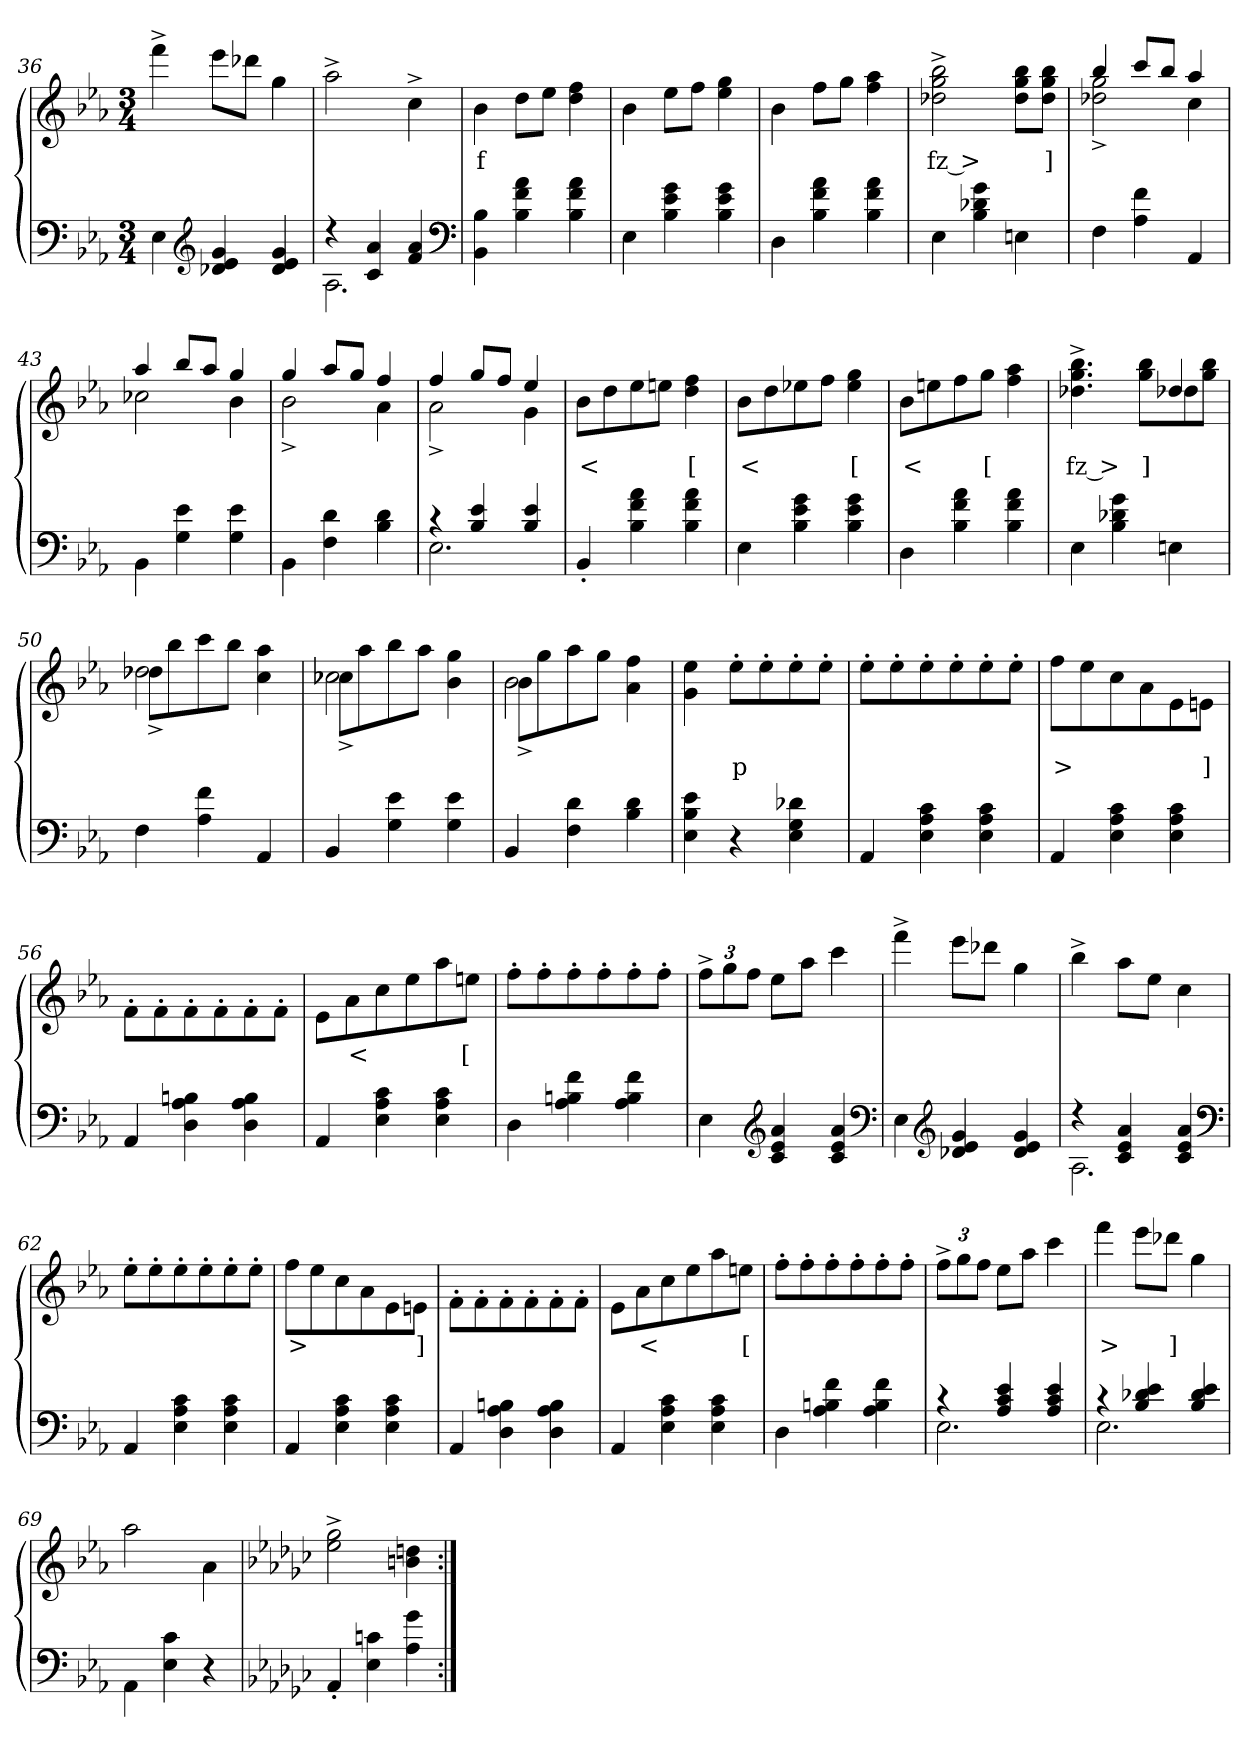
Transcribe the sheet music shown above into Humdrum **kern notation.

**kern	**kern	**text
*part2	*part1	*part1
*staff2	*staff1	*staff1
*clefF4	*clefG2	*
*k[b-e-a-]	*k[b-e-a-]	*
*M3/4	*M3/4	*
=36	=36	=36
4E-	4fff^>	.
*clefG2	*	*
4g 4e- 4d-X	8eee-L	.
.	8ddd-XJ	.
4g 4e- 4d-	4gg	.
=37	=37	=37
*^	*	*
4r	2.A-	2aa-^>	.
4a- 4c	.	.	.
4a- 4f	.	4cc^>	.
*v	*v	*	*
*clefF4	*	*
=38	=38	=38
4B- 4BB-	4b-	f
4a- 4f 4B-	8ddL	.
.	8ee-J	.
4a- 4f 4B-	4ff 4dd	.
=39	=39	=39
4E-	4b-	.
4g 4e- 4B-	8ee-L	.
.	8ffJ	.
4g 4e- 4B-	4gg 4ee-	.
=40	=40	=40
4D	4b-	.
4a- 4f 4B-	8ffL	.
.	8ggJ	.
4a- 4f 4B-	4aa- 4ff	.
=41	=41	=41
4E-	2bb-^> 2gg^> 2dd-X^>	fz >
4g 4d-X 4B-	.	.
4En	8bb- 8gg 8dd-L	.
.	8bb- 8gg 8dd-J	]
=42	=42	=42
*	*^	*
4F	4bb-	2gg^> 2dd-X^>	.
4f 4A-	8cccL	.	.
.	8bb-J	.	.
4AA-	4aa-	4cc	.
=43	=43	=43	=43
4BB-\	4aa-	2cc-X	.
4e- 4G	8bb-L	.	.
.	8aa-J	.	.
4e- 4G	4gg	4b-	.
=44	=44	=44	=44
4BB-\	4gg	2b-^>	.
4d 4F	8aa-L	.	.
.	8ggJ	.	.
4d 4B-	4ff	4a-	.
=45	=45	=45	=45
*^	*	*	*
4r	2.E-	4ff	2a-^>	.
4e- 4B-	.	8ggL	.	.
.	.	8ffJ	.	.
4e- 4B-	.	4ee-	4g	.
*v	*v	*	*	*
*	*v	*v	*
=46	=46	=46
4BB-'>	8b-L	<
.	8dd	.
4a- 4f 4B-	8ee-	.
.	8eenJ	.
4a- 4f 4B-	4ff 4dd	[
=47	=47	=47
4E-	8b-L	<
.	8dd	.
4g 4e- 4B-	8ee-X	.
.	8ffJ	.
4g 4e- 4B-	4gg 4ee-	[
=48	=48	=48
4D	8b-L	<
.	8een	.
4a- 4f 4B-	8ff	.
.	8ggJ	[
4a- 4f 4B-	4aa- 4ff	.
=49	=49	=49
*	*^	*
4E-	2ryy	4.bb-^> 4.gg^> 4.dd-^>	fz >
4g 4d-X 4B-	.	.	.
.	.	8bb- 8ggL	]
4En	4dd-X	8dd-	.
.	.	8bb- 8ggJ	.
=50	=50	=50	=50
4F	2dd-X\	8dd-^>L	.
.	.	8bb-	.
4f 4A-	.	8ccc	.
.	.	8bb-J	.
4AA-	4ryy	4aa- 4cc	.
=51	=51	=51	=51
4BB-	2cc-X\	8cc-^>L	.
.	.	8aa-	.
4e- 4G	.	8bb-	.
.	.	8aa-J	.
4e- 4G	4ryy	4gg 4b-	.
=52	=52	=52	=52
4BB-	2b-\	8b-^>L	.
.	.	8gg	.
4d 4F	.	8aa-	.
.	.	8ggJ	.
4d 4B-	4ryy	4ff 4a-	.
*	*v	*v	*
=53	=53	=53
4e- 4B- 4E-	4ee- 4g	.
4r	8ee-'>L	p
.	8ee-'>	.
4d-X 4G 4E-	8ee-'>	.
.	8ee-'>J	.
=54	=54	=54
4AA-	8ee-'>L	.
.	8ee-'>	.
4c 4A- 4E-	8ee-'>	.
.	8ee-'>	.
4c 4A- 4E-	8ee-'>	.
.	8ee-'>J	.
=55	=55	=55
4AA-	8ff\L	>
.	8ee-	.
4c 4A- 4E-	8cc	.
.	8a-	.
4c 4A- 4E-	8e-	.
.	8enJ	]
=56	=56	=56
4AA-	8f'>\L	.
.	8f'>	.
4Bn 4A- 4D	8f'>	.
.	8f'>	.
4B 4A- 4D	8f'>	.
.	8f'>J	.
=57	=57	=57
4AA-	8e-L	.
.	8a-	<
4c 4A- 4E-	8cc	.
.	8ee-	.
4c 4A- 4E-	8aa-	.
.	8eenJ	[
=58	=58	=58
4D	8ff'>L	.
.	8ff'>	.
4f 4Bn 4A-	8ff'>	.
.	8ff'>	.
4f 4B 4A-	8ff'>	.
.	8ff'>J	.
=59	=59	=59
4E-	12ff^>L	.
.	12gg	.
.	12ffJ	.
*clefG2	*	*
4a- 4e- 4c	8ee-L	.
.	8aa-J	.
4a- 4e- 4c	4ccc	.
*clefF4	*	*
=60	=60	=60
4E-	4fff^>	.
*clefG2	*	*
4g 4e- 4d-X	8eee-L	.
.	8ddd-XJ	.
4g 4e- 4d-	4gg	.
=61	=61	=61
*^	*	*
4r	2.A-	4bb-^>	.
4a- 4e- 4c	.	8aa-L	.
.	.	8ee-J	.
4a- 4e- 4c	.	4cc	.
*v	*v	*	*
*clefF4	*	*
=62	=62	=62
4AA-	8ee-'>L	.
.	8ee-'>	.
4c 4A- 4E-	8ee-'>	.
.	8ee-'>	.
4c 4A- 4E-	8ee-'>	.
.	8ee-'>J	.
=63	=63	=63
4AA-	8ff\L	>
.	8ee-	.
4c 4A- 4E-	8cc	.
.	8a-	.
4c 4A- 4E-	8e-	.
.	8enJ	]
=64	=64	=64
4AA-	8f'>\L	.
.	8f'>	.
4Bn 4A- 4D	8f'>	.
.	8f'>	.
4B 4A- 4D	8f'>	.
.	8f'>J	.
=65	=65	=65
4AA-	8e-L	.
.	8a-	<
4c 4A- 4E-	8cc	.
.	8ee-	.
4c 4A- 4E-	8aa-	.
.	8eenJ	[
=66	=66	=66
4D	8ff'>L	.
.	8ff'>	.
4f 4Bn 4A-	8ff'>	.
.	8ff'>	.
4f 4B 4A-	8ff'>	.
.	8ff'>J	.
=67	=67	=67
*^	*	*
4r	2.E-	12ff^>L	.
.	.	12gg	.
.	.	12ffJ	.
4e- 4c 4A-	.	8ee-L	.
.	.	8aa-J	.
4e- 4c 4A-	.	4ccc	.
=68	=68	=68	=68
4r	2.E-	4fff	>
4e- 4d-X 4B-	.	8eee-L	.
.	.	8ddd-XJ	]
4e- 4d- 4B-	.	4gg	.
*v	*v	*	*
=69	=69	=69
4AA-\	2aa-	.
4c 4E-	.	.
4r	4a-\	.
=70	=70	=70
*k[b-e-a-d-g-c-]	*k[b-e-a-d-g-c-]	*
4AA-'>	2gg-^> 2ee-^>	.
4cn 4E-	.	.
4g- 4A-	4ddn 4bn	.
=:|!	=:|!	=:|!
*-	*-	*-
